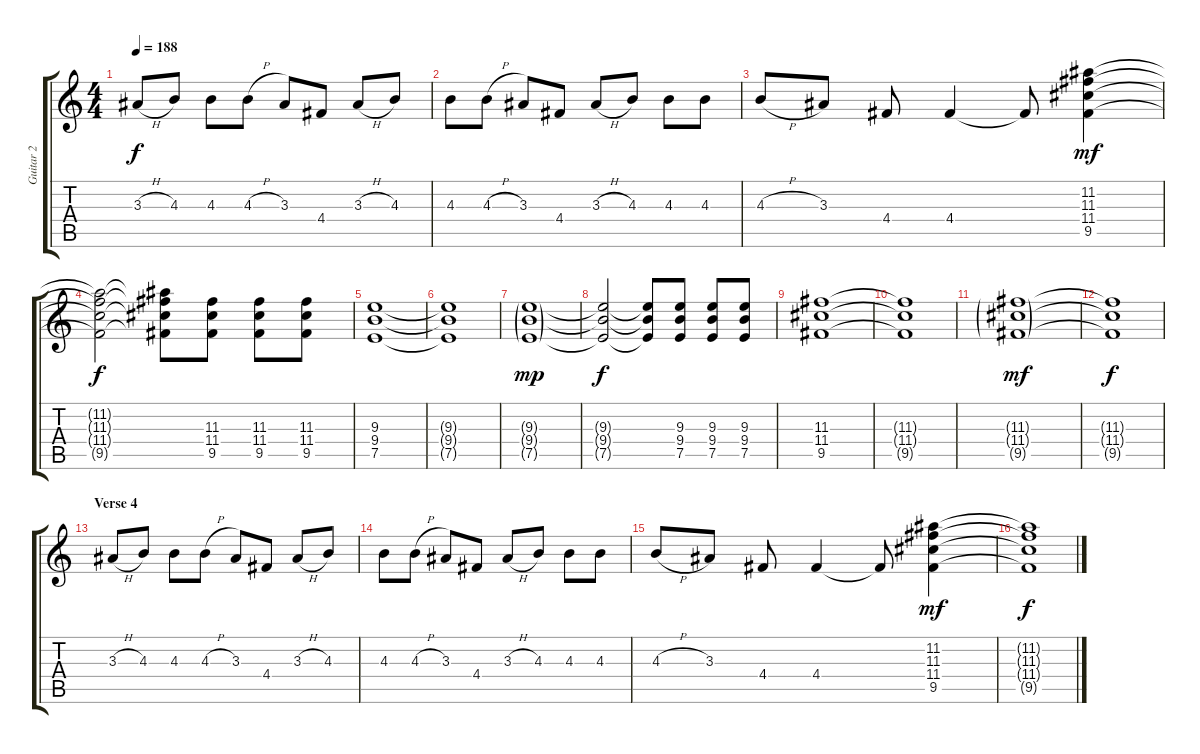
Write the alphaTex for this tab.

\track ("Guitar 2" "Guitar 2") {instrument distortionguitar}
\staff {score tabs}
\tuning (E4 B3 G3 D3 A2 E2) {hide}
\ts (4 4)
\tempo 188
\clef g2
\ks c
3.3{h}.8{dy f} 4.3.8 4.3.8 4.3{h}.8 3.3.8 4.4.8 3.3{h}.8 4.3.8 |
4.3.8 4.3{h}.8 3.3.8 4.4.8 3.3{h}.8 4.3.8 4.3.8 4.3.8 |
4.3{h}.8 3.3.8 4.4.8 4.4.4 4.4{t}.8 (11.2 11.3 11.4 9.5).4{dy mf} |
(11.2{t} 11.3{t} 11.4{t} 9.5{t}).2{dy f} (11.2{t} 11.3{t} 11.4{t} 9.5{t}).8 (11.3 11.4 9.5).8 (11.3 11.4 9.5).8 (11.3 11.4 9.5).8 |
(9.3 9.4 7.5).1 |
(9.3{t} 9.4{t} 7.5{t}).1 |
(9.3{g} 9.4{g} 7.5{g}).1{dy mp} |
(9.3{t} 9.4{t} 7.5{t}).2{dy f} (9.3{t} 9.4{t} 7.5{t}).8 (9.3 9.4 7.5).8 (9.3 9.4 7.5).8 (9.3 9.4 7.5).8 |
(11.3 11.4 9.5).1 |
(11.3{t} 11.4{t} 9.5{t}).1 |
(11.3{g} 11.4{g} 9.5{g}).1{dy mf} |
(11.3{t} 11.4{t} 9.5{t}).1{dy f} |
\section ("" "Verse 4")
3.3{h}.8 4.3.8 4.3.8 4.3{h}.8 3.3.8 4.4.8 3.3{h}.8 4.3.8 |
4.3.8 4.3{h}.8 3.3.8 4.4.8 3.3{h}.8 4.3.8 4.3.8 4.3.8 |
4.3{h}.8 3.3.8 4.4.8 4.4.4 4.4{t}.8 (11.2 11.3 11.4 9.5).4{dy mf} |
(11.2{t} 11.3{t} 11.4{t} 9.5{t}).1{dy f}
